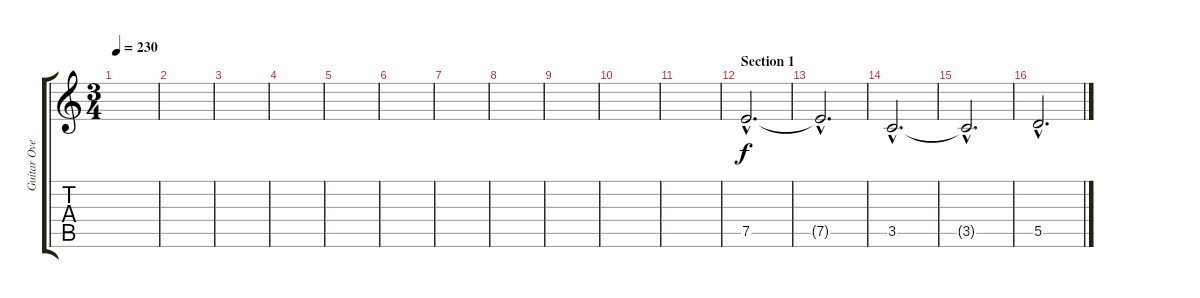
\track ("Guitar Overdub" "Guitar Ove") {instrument acousticguitarsteel}
\staff {score tabs}
\tuning (E4 B3 G3 D3 A2 E2) {hide}
\ts (3 4)
\tempo 230
\clef g2
\ks c
|
|
|
|
|
|
|
|
|
|
|
\section ("" "Section 1")
7.5{hac}.2{d} |
7.5{hac t}.2{d} |
3.5{hac}.2{d} |
3.5{hac t}.2{d} |
5.5{hac}.2{d}
